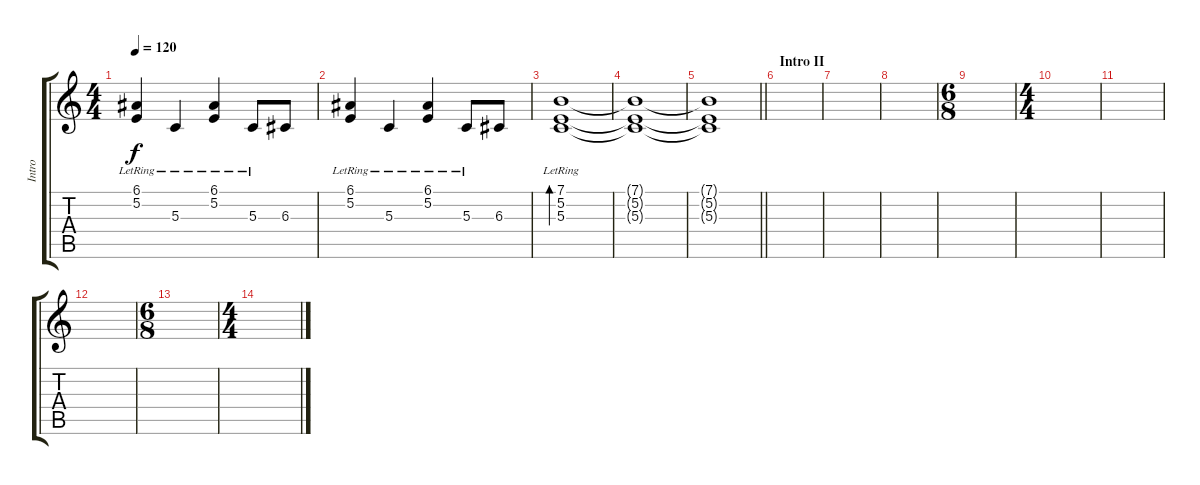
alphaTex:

\track ("Intro" "Intro") {instrument brightacousticpiano}
\staff {score tabs}
\tuning (E4 B3 G3 D3 A2 E2) {hide}
\ts (4 4)
\tempo 120
\clef g2
\ks c
(6.1{lr} 5.2{lr}).4{dy f} 5.3{lr}.4 (6.1{lr} 5.2{lr}).4 5.3{lr}.8 6.3.8 |
(6.1{lr} 5.2{lr}).4 5.3{lr}.4 (6.1{lr} 5.2{lr}).4 5.3{lr}.8 6.3.8 |
(7.1{lr} 5.2{lr} 5.3).1{bd 480} |
(7.1{t} 5.2{t} 5.3{t}).1 |
\barLineRight lightlight
(7.1{t} 5.2{t} 5.3{t}).1 |
\section ("" "Intro II")
|
|
|
\ts (6 8)
|
\ts (4 4)
|
|
|
\ts (6 8)
|
\ts (4 4)
